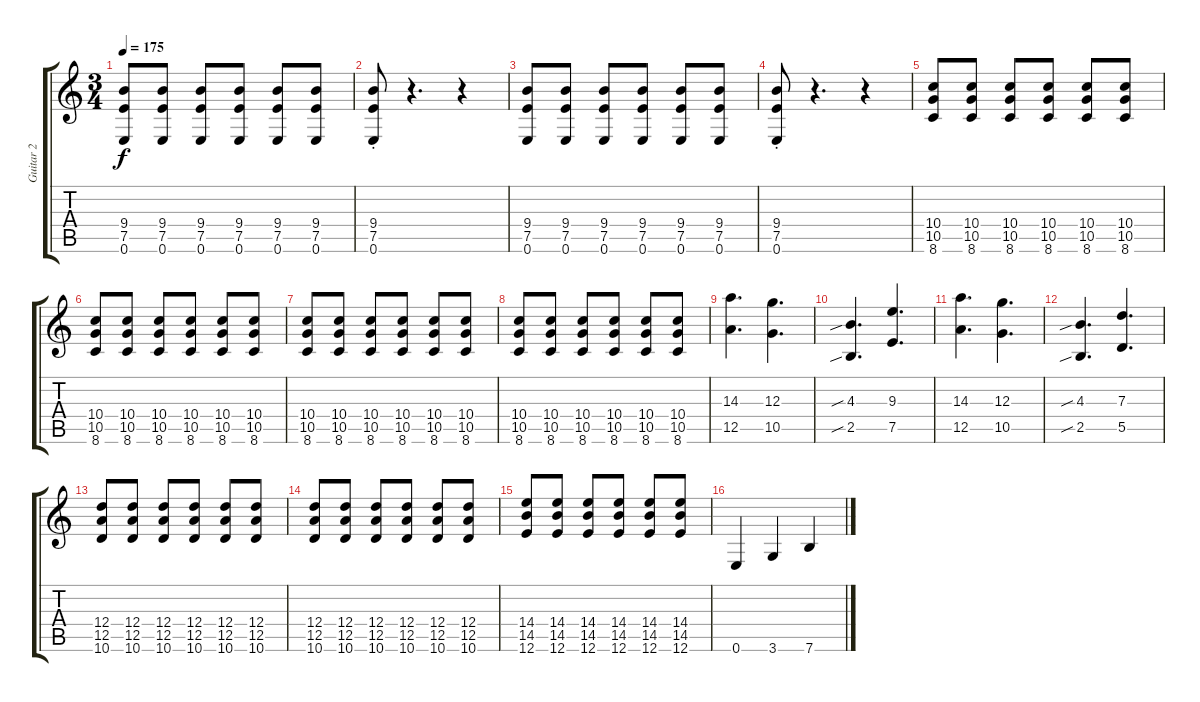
\track ("Guitar 2" "Guitar 2") {instrument overdrivenguitar}
\staff {score tabs}
\tuning (E4 B3 G3 D3 A2 E2) {hide}
\ts (3 4)
\tempo 175
\clef g2
\ks c
(9.4 7.5 0.6).8{dy f instrument overdrivenguitar} (9.4 7.5 0.6).8 (9.4 7.5 0.6).8 (9.4 7.5 0.6).8 (9.4 7.5 0.6).8 (9.4 7.5 0.6).8 |
(9.4{st} 7.5 0.6).8 r.4{d} r.4 |
(9.4 7.5 0.6).8 (9.4 7.5 0.6).8 (9.4 7.5 0.6).8 (9.4 7.5 0.6).8 (9.4 7.5 0.6).8 (9.4 7.5 0.6).8 |
(9.4{st} 7.5 0.6).8 r.4{d} r.4 |
(10.4 10.5 8.6).8 (10.4 10.5 8.6).8 (10.4 10.5 8.6).8 (10.4 10.5 8.6).8 (10.4 10.5 8.6).8 (10.4 10.5 8.6).8 |
(10.4 10.5 8.6).8 (10.4 10.5 8.6).8 (10.4 10.5 8.6).8 (10.4 10.5 8.6).8 (10.4 10.5 8.6).8 (10.4 10.5 8.6).8 |
(10.4 10.5 8.6).8 (10.4 10.5 8.6).8 (10.4 10.5 8.6).8 (10.4 10.5 8.6).8 (10.4 10.5 8.6).8 (10.4 10.5 8.6).8 |
(10.4 10.5 8.6).8 (10.4 10.5 8.6).8 (10.4 10.5 8.6).8 (10.4 10.5 8.6).8 (10.4 10.5 8.6).8 (10.4 10.5 8.6).8 |
(14.3 12.5).4{d} (12.3 10.5).4{d} |
(4.3{sib} 2.5{sib}).4{d} (9.3 7.5).4{d} |
(14.3 12.5).4{d} (12.3 10.5).4{d} |
(4.3{sib} 2.5{sib}).4{d} (7.3 5.5).4{d} |
(12.4 12.5 10.6).8 (12.4 12.5 10.6).8 (12.4 12.5 10.6).8 (12.4 12.5 10.6).8 (12.4 12.5 10.6).8 (12.4 12.5 10.6).8 |
(12.4 12.5 10.6).8 (12.4 12.5 10.6).8 (12.4 12.5 10.6).8 (12.4 12.5 10.6).8 (12.4 12.5 10.6).8 (12.4 12.5 10.6).8 |
(14.4 14.5 12.6).8 (14.4 14.5 12.6).8 (14.4 14.5 12.6).8 (14.4 14.5 12.6).8 (14.4 14.5 12.6).8 (14.4 14.5 12.6).8 |
0.6.4 3.6.4 7.6.4
